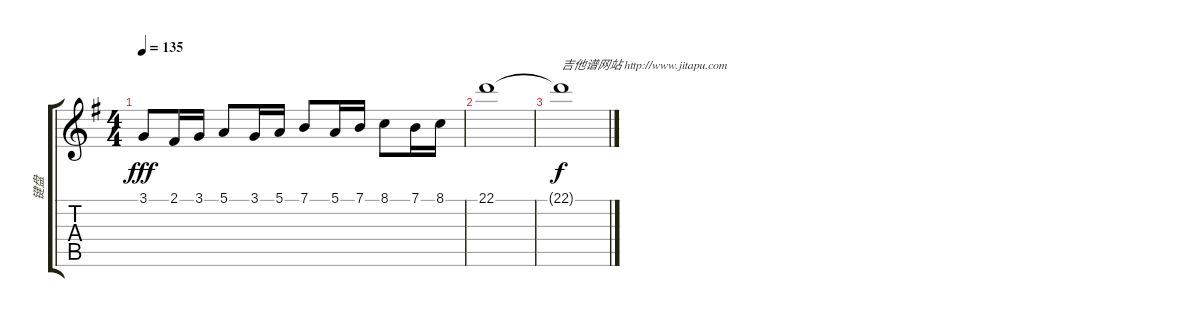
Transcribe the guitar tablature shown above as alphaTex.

\track ("键盘" "键盘") {instrument stringensemble1}
\staff {score tabs}
\tuning (E4 B3 G3 D3 A2 E2) {hide}
\ts (4 4)
\tempo 135
\clef g2
\ks g
3.1.8{dy fff} 2.1.16 3.1.16 5.1.8 3.1.16 5.1.16 7.1.8 5.1.16 7.1.16 8.1.8 7.1.16 8.1.16 |
22.1.1 |
22.1{t}.1{txt "吉他谱网站 http://www.jitapu.com" dy f}
